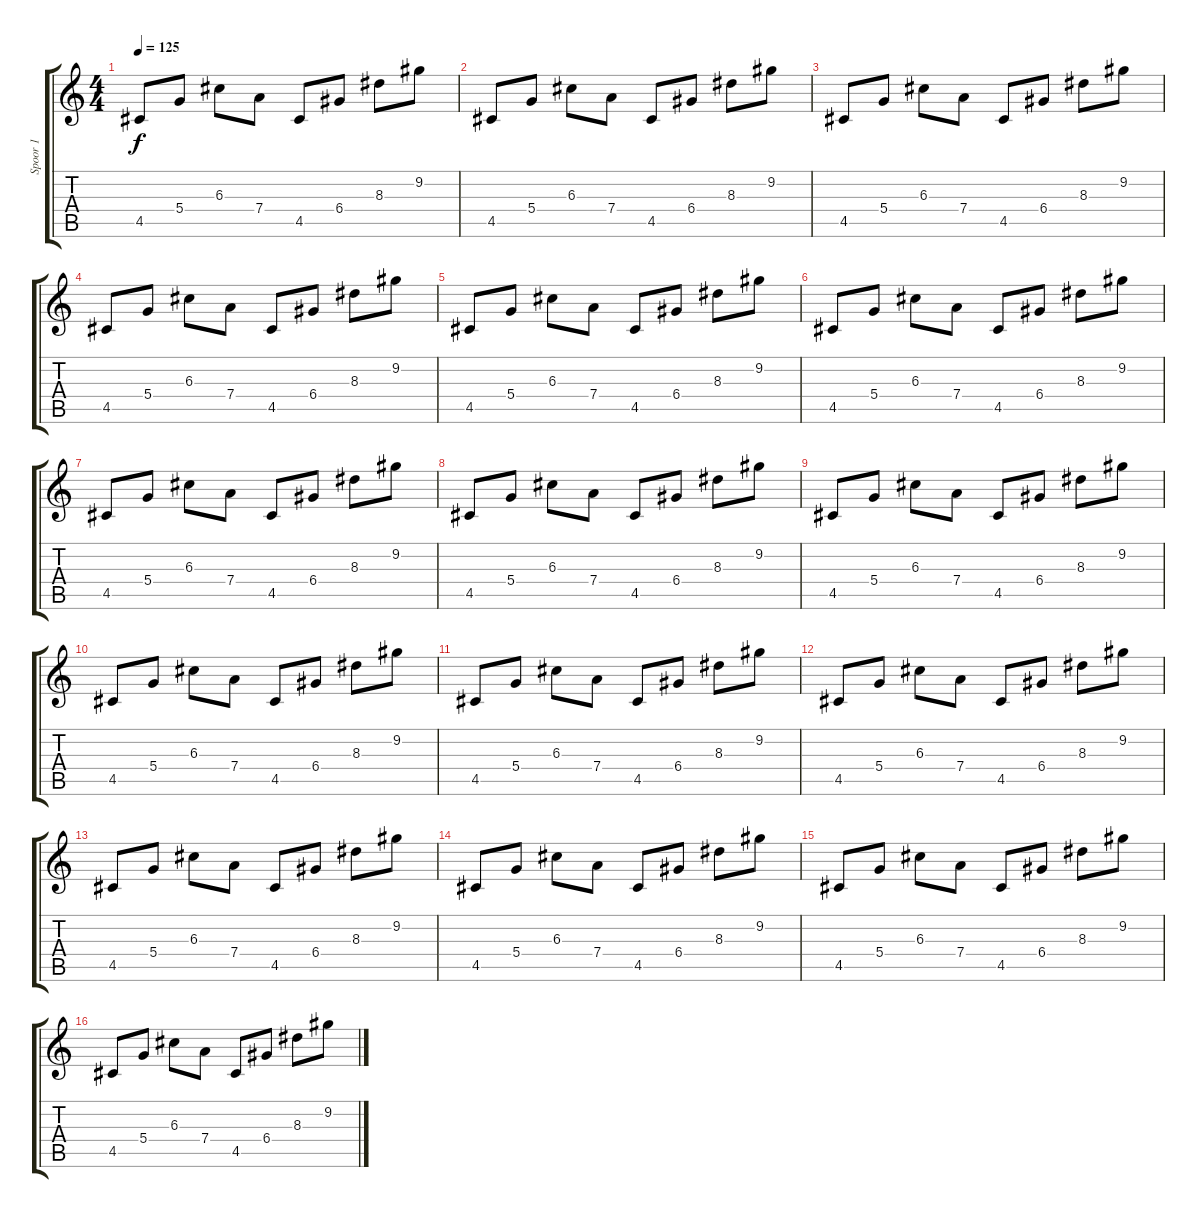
\track ("Spoor 1" "Spoor 1") {instrument acousticguitarnylon}
\staff {score tabs}
\tuning (E4 B3 G3 D3 A2 E2) {hide}
\ts (4 4)
\tempo 125
\clef g2
\ks c
4.5.8{dy f} 5.4.8 6.3.8 7.4.8 4.5.8 6.4.8 8.3.8 9.2.8 |
4.5.8 5.4.8 6.3.8 7.4.8 4.5.8 6.4.8 8.3.8 9.2.8 |
4.5.8 5.4.8 6.3.8 7.4.8 4.5.8 6.4.8 8.3.8 9.2.8 |
4.5.8 5.4.8 6.3.8 7.4.8 4.5.8 6.4.8 8.3.8 9.2.8 |
4.5.8 5.4.8 6.3.8 7.4.8 4.5.8 6.4.8 8.3.8 9.2.8 |
4.5.8 5.4.8 6.3.8 7.4.8 4.5.8 6.4.8 8.3.8 9.2.8 |
4.5.8 5.4.8 6.3.8 7.4.8 4.5.8 6.4.8 8.3.8 9.2.8 |
4.5.8 5.4.8 6.3.8 7.4.8 4.5.8 6.4.8 8.3.8 9.2.8 |
4.5.8 5.4.8 6.3.8 7.4.8 4.5.8 6.4.8 8.3.8 9.2.8 |
4.5.8 5.4.8 6.3.8 7.4.8 4.5.8 6.4.8 8.3.8 9.2.8 |
4.5.8 5.4.8 6.3.8 7.4.8 4.5.8 6.4.8 8.3.8 9.2.8 |
4.5.8 5.4.8 6.3.8 7.4.8 4.5.8 6.4.8 8.3.8 9.2.8 |
4.5.8 5.4.8 6.3.8 7.4.8 4.5.8 6.4.8 8.3.8 9.2.8 |
4.5.8 5.4.8 6.3.8 7.4.8 4.5.8 6.4.8 8.3.8 9.2.8 |
4.5.8 5.4.8 6.3.8 7.4.8 4.5.8 6.4.8 8.3.8 9.2.8 |
4.5.8 5.4.8 6.3.8 7.4.8 4.5.8 6.4.8 8.3.8 9.2.8
